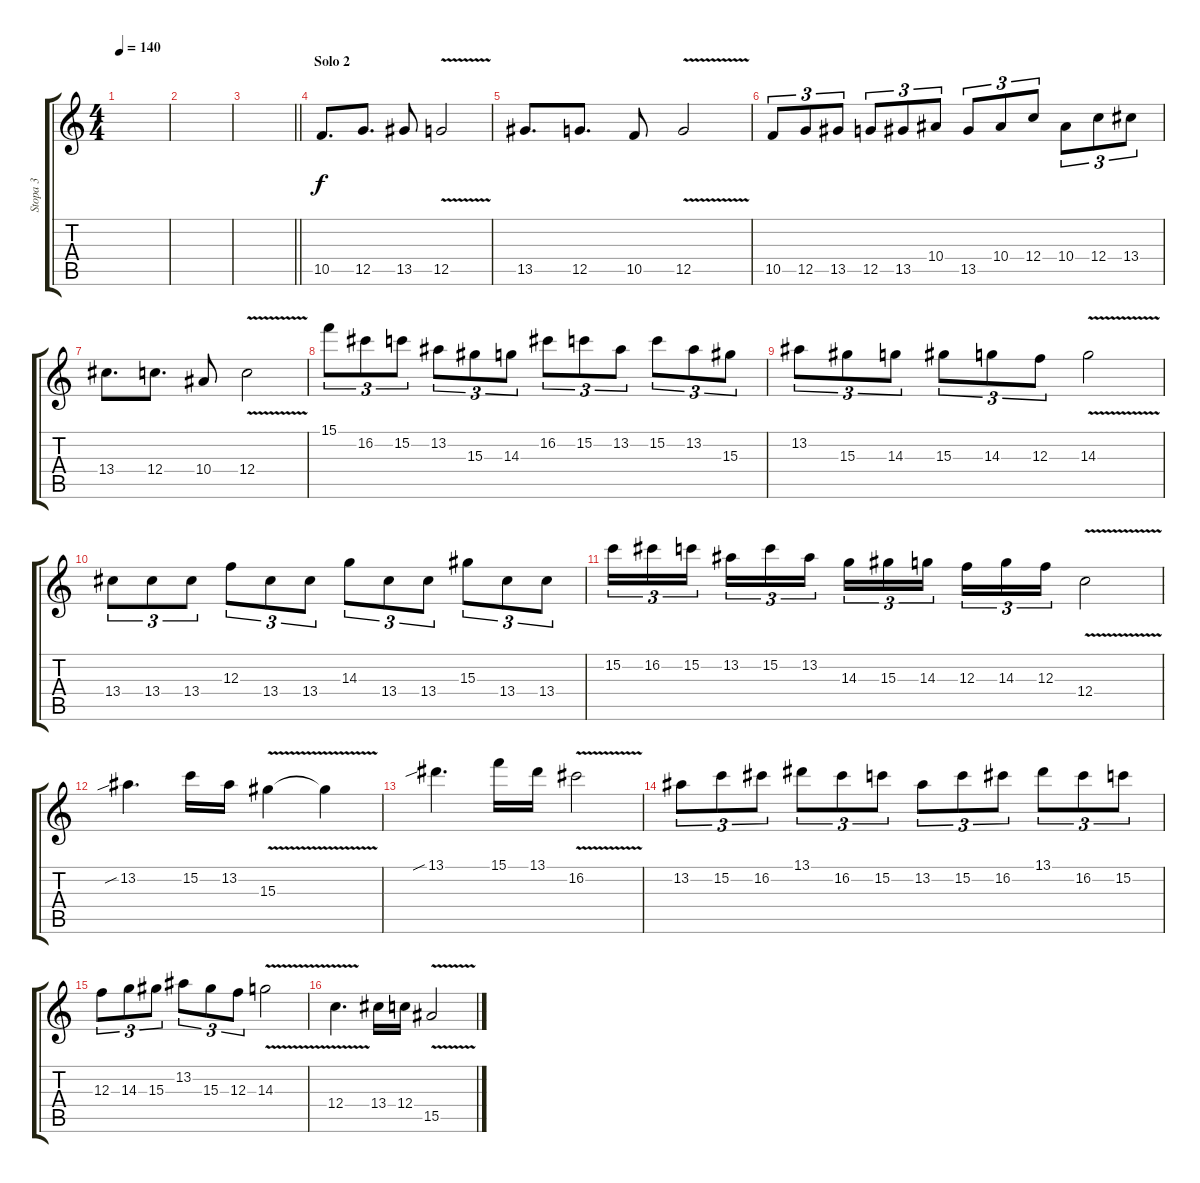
\track ("Stopa 3" "Stopa 3") {instrument overdrivenguitar}
\staff {score tabs}
\tuning (D4 A3 F3 C3 G2 C2) {hide}
\ts (4 4)
\tempo 140
\clef g2
\ks c
|
|
\barLineRight lightlight
|
\section ("" "Solo 2")
10.5.8{d} 12.5.8{d} 13.5.8 12.5{v}.2 |
13.5.8{d} 12.5.8{d} 10.5.8 12.5{v}.2 |
10.5.8{tu (3 2)} 12.5.8{tu (3 2)} 13.5.8{tu (3 2)} 12.5.8{tu (3 2)} 13.5.8{tu (3 2)} 10.4.8{tu (3 2)} 13.5.8{tu (3 2)} 10.4.8{tu (3 2)} 12.4.8{tu (3 2)} 10.4.8{tu (3 2)} 12.4.8{tu (3 2)} 13.4.8{tu (3 2)} |
13.4.8{d} 12.4.8{d} 10.4.8 12.4{v}.2 |
15.1.8{tu (3 2)} 16.2.8{tu (3 2)} 15.2.8{tu (3 2)} 13.2.8{tu (3 2)} 15.3.8{tu (3 2)} 14.3.8{tu (3 2)} 16.2.8{tu (3 2)} 15.2.8{tu (3 2)} 13.2.8{tu (3 2)} 15.2.8{tu (3 2)} 13.2.8{tu (3 2)} 15.3.8{tu (3 2)} |
13.2.8{tu (3 2)} 15.3.8{tu (3 2)} 14.3.8{tu (3 2)} 15.3.8{tu (3 2)} 14.3.8{tu (3 2)} 12.3.8{tu (3 2)} 14.3{v}.2 |
13.4.8{tu (3 2)} 13.4.8{tu (3 2)} 13.4.8{tu (3 2)} 12.3.8{tu (3 2)} 13.4.8{tu (3 2)} 13.4.8{tu (3 2)} 14.3.8{tu (3 2)} 13.4.8{tu (3 2)} 13.4.8{tu (3 2)} 15.3.8{tu (3 2)} 13.4.8{tu (3 2)} 13.4.8{tu (3 2)} |
15.2.16{tu (3 2)} 16.2.16{tu (3 2)} 15.2.16{tu (3 2) beam splitsecondary} 13.2.16{tu (3 2)} 15.2.16{tu (3 2)} 13.2.16{tu (3 2)} 14.3.16{tu (3 2)} 15.3.16{tu (3 2)} 14.3.16{tu (3 2) beam splitsecondary} 12.3.16{tu (3 2)} 14.3.16{tu (3 2)} 12.3.16{tu (3 2)} 12.4{v}.2 |
13.2{sib}.4{d} 15.2.16 13.2.16 15.3{v}.4 15.3{t}.4 |
13.1{sib}.4{d} 15.1.16 13.1.16 16.2{v}.2 |
13.2.8{tu (3 2)} 15.2.8{tu (3 2)} 16.2.8{tu (3 2)} 13.1.8{tu (3 2)} 16.2.8{tu (3 2)} 15.2.8{tu (3 2)} 13.2.8{tu (3 2)} 15.2.8{tu (3 2)} 16.2.8{tu (3 2)} 13.1.8{tu (3 2)} 16.2.8{tu (3 2)} 15.2.8{tu (3 2)} |
12.3.8{tu (3 2)} 14.3.8{tu (3 2)} 15.3.8{tu (3 2)} 13.2.8{tu (3 2)} 15.3.8{tu (3 2)} 12.3.8{tu (3 2)} 14.3{v}.2 |
12.4{v}.4{d} 13.4.16 12.4.16 15.5{v}.2
